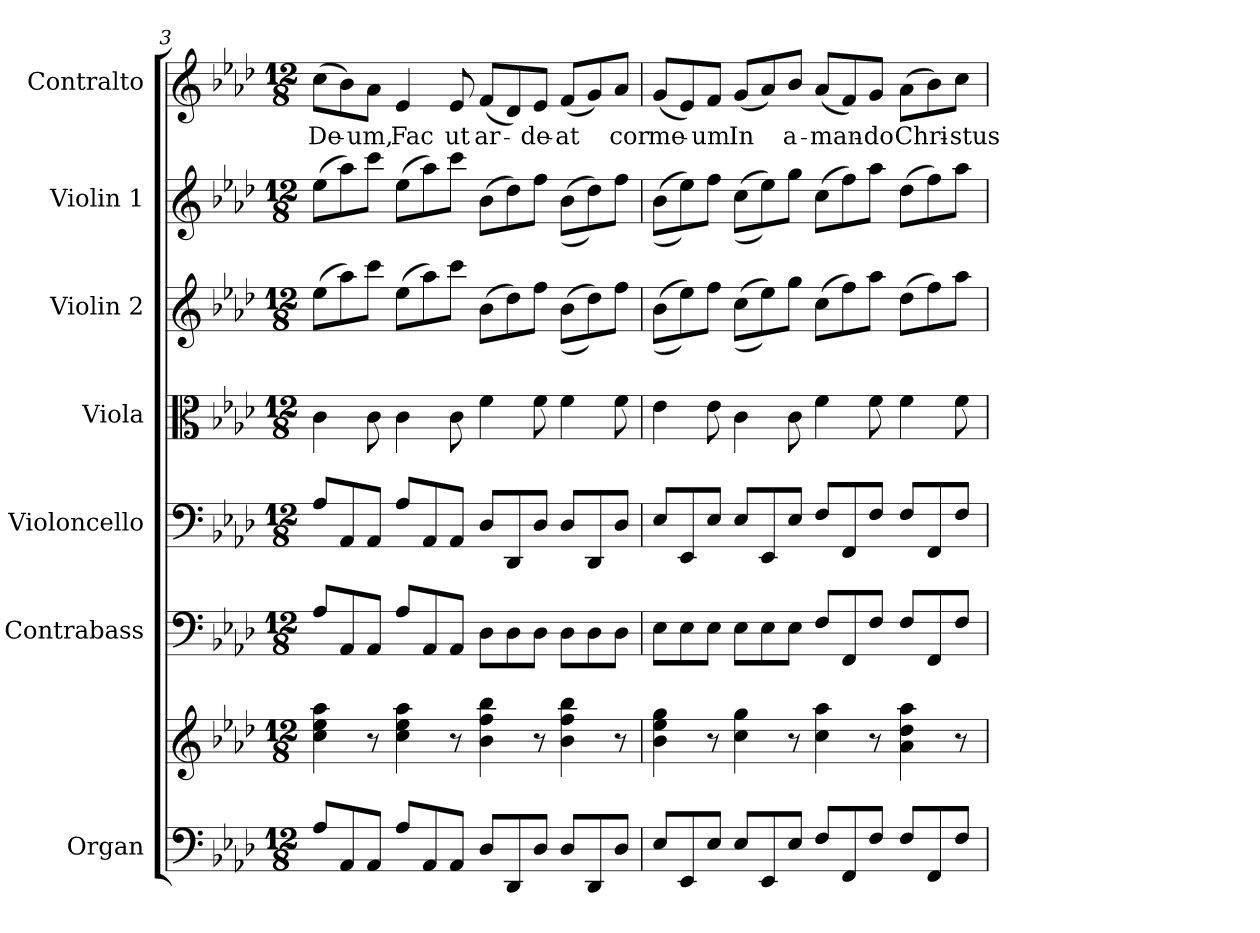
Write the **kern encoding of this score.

**kern	**kern	**kern	**kern	**kern	**kern	**kern	**kern	**text
*part7	*part7	*part6	*part5	*part4	*part3	*part2	*part1	*part1
*staff8	*staff7	*staff6	*staff5	*staff4	*staff3	*staff2	*staff1	*staff1
*I"Organ	*	*I"Contrabass	*I"Violoncello	*I"Viola	*I"Violin 2	*I"Violin 1	*I"Contralto	*
*I'Org.	*	*I'Cb.	*I'Vc.	*I'Vla.	*I'Vln. 2	*I'Vln. 1	*I'C.	*
!!LO:LB:g=z
*clefF4	*clefG2	*clefF4	*clefF4	*clefC3	*clefG2	*clefG2	*clefG2	*
*	*	*ITrd7c12	*	*	*	*	*	*
*k[b-e-a-d-]	*k[b-e-a-d-]	*k[b-e-a-d-]	*k[b-e-a-d-]	*k[b-e-a-d-]	*k[b-e-a-d-]	*k[b-e-a-d-]	*k[b-e-a-d-]	*
*f:	*f:	*f:	*f:	*f:	*f:	*f:	*f:	*
*M12/8	*M12/8	*M12/8	*M12/8	*M12/8	*M12/8	*M12/8	*M12/8	*
=3	=3	=3	=3	=3	=3	=3	=3	=3
!	!	!	!	!	!	!	!	!LO:LY:b:color=#000000
8A-i/L	4cci\ 4ee-i 4aa-i	8AA-i/L	8A-i/L	4ci\	(8ee-i\L	(8ee-i\L	(8cci\L	De-
8AA-i/	.	8AAA-i/	8AA-i/	.	8aa-i\)	8aa-i\)	8b-i\)	.
!	!	!	!	!	!	!	!	!LO:LY:b:color=#000000
8AA-i/J	8r	8AAA-i/J	8AA-i/J	8ci\	8ccci\J	8ccci\J	8a-i\J	-um,
!	!	!	!	!	!	!	!	!LO:LY:b:color=#000000
8A-i/L	4cci\ 4ee-i 4aa-i	8AA-i/L	8A-i/L	4ci\	(8ee-i\L	(8ee-i\L	4e-i/	Fac
8AA-i/	.	8AAA-i/	8AA-i/	.	8aa-i\)	8aa-i\)	.	.
!	!	!	!	!	!	!	!	!LO:LY:b:color=#000000
8AA-i/J	8r	8AAA-i/J	8AA-i/J	8ci\	8ccci\J	8ccci\J	8e-i/	ut
!	!	!	!	!	!	!	!	!LO:LY:b:color=#000000
8D-i/L	4b-i\ 4ffi 4bb-i	8DD-i\L	8D-i/L	4fi\	(8b-i\L	(8b-i\L	(8fi/L	ar-
8DD-i/	.	8DD-i\	8DD-i/	.	8dd-i\)	8dd-i\)	8d-i/)	.
!	!	!	!	!	!	!	!	!LO:LY:b:color=#000000
8D-i/J	8r	8DD-i\J	8D-i/J	8fi\	8ffi\J	8ffi\J	8e-i/J	-de-
!	!	!	!	!	!	!	!	!LO:LY:b:color=#000000
8D-i/L	4b-i\ 4ffi 4bb-i	8DD-i\L	8D-i/L	4fi\	((8b-i\L	((8b-i\L	(8fi/L	-at
8DD-i/	.	8DD-i\	8DD-i/	.	8dd-i\))	8dd-i\))	8gi/)	.
!	!	!	!	!	!	!	!	!LO:LY:b:color=#000000
8D-i/J	8r	8DD-i\J	8D-i/J	8fi\	8ffi\J	8ffi\J	8a-i/J	cor
=4	=4	=4	=4	=4	=4	=4	=4	=4
!	!	!	!	!	!	!	!	!LO:LY:b:color=#000000
8E-i/L	4b-i\ 4ee-i 4ggi	8EE-i\L	8E-i/L	4e-i\	((8b-i\L	((8b-i\L	(8gi/L	me-
8EE-i/	.	8EE-i\	8EE-i/	.	8ee-i\))	8ee-i\))	8e-i/)	.
!	!	!	!	!	!	!	!	!LO:LY:b:color=#000000
8E-i/J	8r	8EE-i\J	8E-i/J	8e-i\	8ffi\J	8ffi\J	8fi/J	-um
!	!	!	!	!	!	!	!	!LO:LY:b:color=#000000
8E-i/L	4cci\ 4ggi	8EE-i\L	8E-i/L	4ci\	((8cci\L	((8cci\L	(8gi/L	In
8EE-i/	.	8EE-i\	8EE-i/	.	8ee-i\))	8ee-i\))	8a-i/)	.
!	!	!	!	!	!	!	!	!LO:LY:b:color=#000000
8E-i/J	8r	8EE-i\J	8E-i/J	8ci\	8ggi\J	8ggi\J	8b-i/J	a-
!	!	!	!	!	!	!	!	!LO:LY:b:color=#000000
8Fi/L	4cci\ 4aa-i	8FFi/L	8Fi/L	4fi\	(8cci\L	(8cci\L	(8a-i/L	-man-
8FFi/	.	8FFFi/	8FFi/	.	8ffi\)	8ffi\)	8fi/)	.
!	!	!	!	!	!	!	!	!LO:LY:b:color=#000000
8Fi/J	8r	8FFi/J	8Fi/J	8fi\	8aa-i\J	8aa-i\J	8gi/J	-do
!	!	!	!	!	!	!	!	!LO:LY:b:color=#000000
8Fi/L	4a-i\ 4dd-i 4aa-i	8FFi/L	8Fi/L	4fi\	(8dd-i\L	(8dd-i\L	(8a-i\L	Chri-
8FFi/	.	8FFFi/	8FFi/	.	8ffi\)	8ffi\)	8b-i\)	.
!	!	!	!	!	!	!	!	!LO:LY:b:color=#000000
8Fi/J	8r	8FFi/J	8Fi/J	8fi\	8aa-i\J	8aa-i\J	8cci\J	-stus
=	=	=	=	=	=	=	=	=
*-	*-	*-	*-	*-	*-	*-	*-	*-
